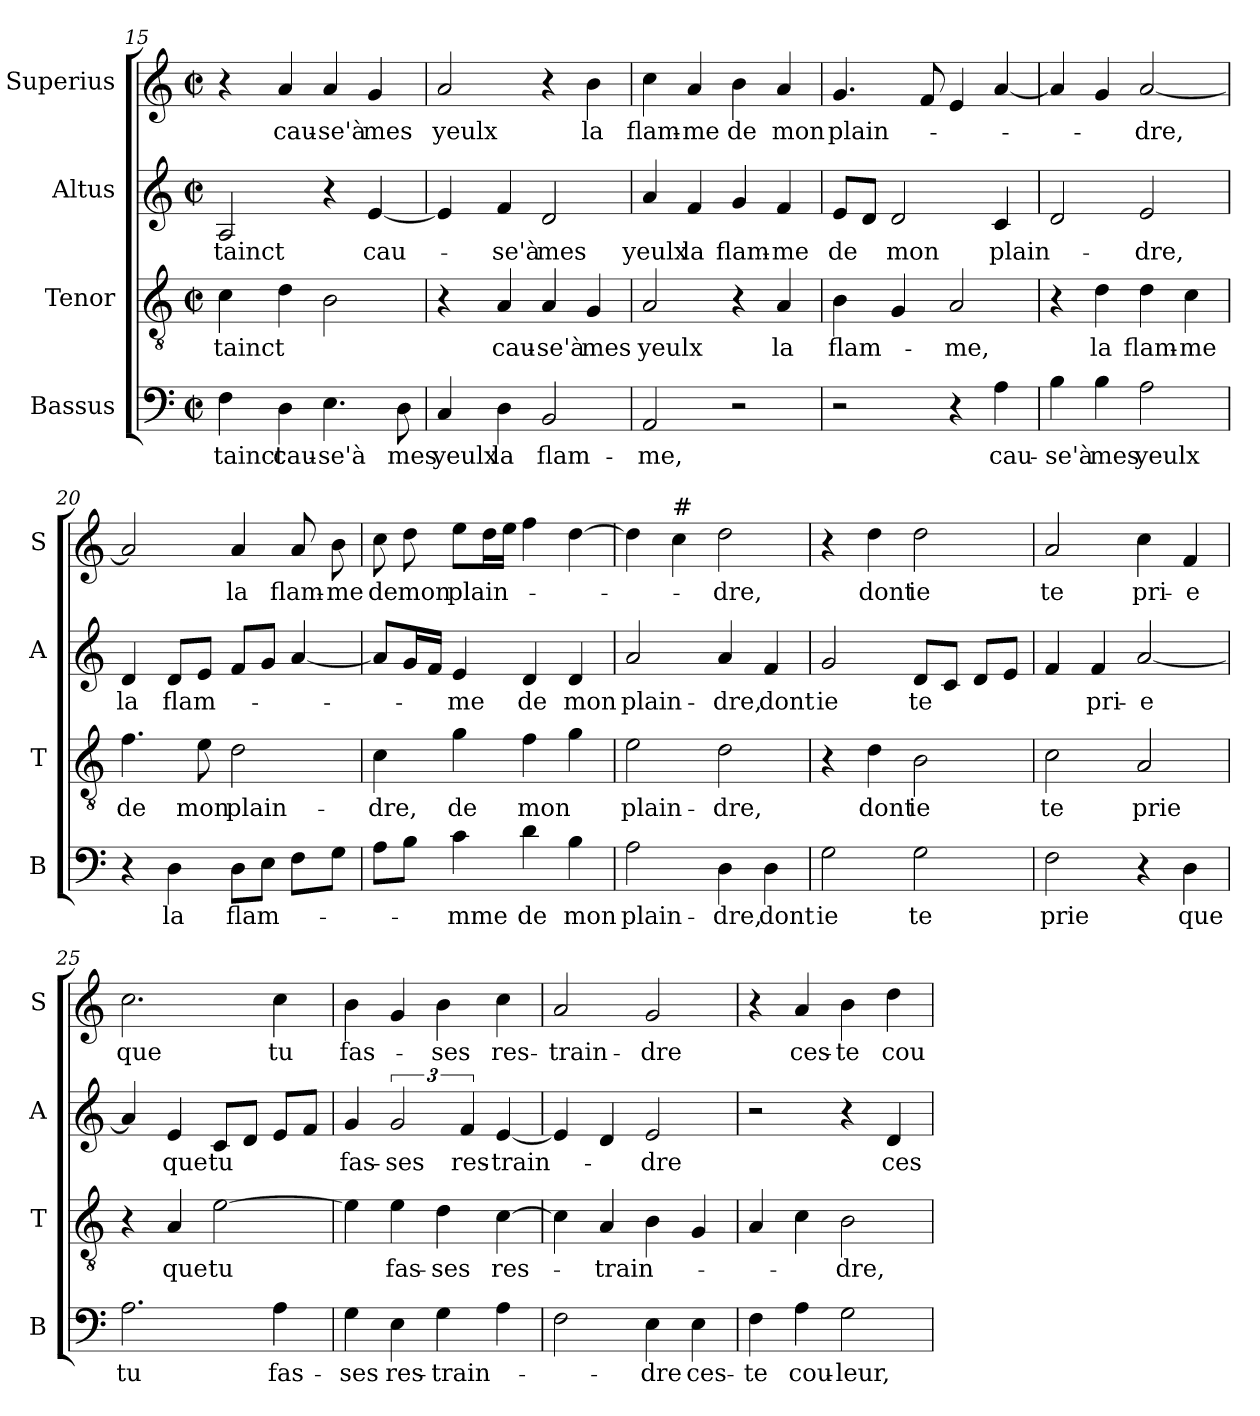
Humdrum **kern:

**kern	**text	**kern	**text	**kern	**text	**kern	**text
*part4	*part4	*part3	*part3	*part2	*part2	*part1	*part1
*staff4	*staff4	*staff3	*staff3	*staff2	*staff2	*staff1	*staff1
*I"Bassus	*	*I"Tenor	*	*I"Altus	*	*I"Superius	*
*I'B	*	*I'T	*	*I'A	*	*I'S	*
*clefF4	*	*clefGv2	*	*clefG2	*	*clefG2	*
*k[]	*	*k[]	*	*k[]	*	*k[]	*
*C:	*	*C:	*	*C:	*	*C:	*
*M2/2	*	*M2/2	*	*M2/2	*	*M2/2	*
*met(c|)	*	*met(c|)	*	*met(c|)	*	*met(c|)	*
=15	=15	=15	=15	=15	=15	=15	=15
!	!LO:LY:b	!	!LO:LY:b	!	!LO:LY:b	!	!
4F\	tainct	4c\	tainct	2A/	tainct	4r	.
!	!LO:LY:b	!	!	!	!	!	!LO:LY:b
4D\	cau-	4d\	.	.	.	4a/	cau-
!	!LO:LY:b	!	!	!	!	!	!LO:LY:b
4.E\	-se'à	2B\	.	4r	.	4a/	-se'à
!	!	!	!	!	!LO:LY:b	!	!LO:LY:b
.	.	.	.	[4e/	cau-	4g/	mes
!	!LO:LY:b	!	!	!	!	!	!
8D\	mes	.	.	.	.	.	.
!!LO:PB:g=z
=16	=16	=16	=16	=16	=16	=16	=16
!	!LO:LY:b	!	!	!	!	!	!LO:LY:b
4C/	yeulx	4r	.	4e/]	.	2a/	yeulx
!	!LO:LY:b	!	!LO:LY:b	!	!LO:LY:b	!	!
4D\	la	4A/	cau-	4f/	-se'à	.	.
!	!LO:LY:b	!	!LO:LY:b	!	!LO:LY:b	!	!
2BB/	flam-	4A/	-se'à	2d/	mes	4r	.
!	!	!	!LO:LY:b	!	!	!	!LO:LY:b
.	.	4G/	mes	.	.	4b\	la
=17	=17	=17	=17	=17	=17	=17	=17
!	!LO:LY:b	!	!LO:LY:b	!	!LO:LY:b	!	!LO:LY:b
2AA/	-me,	2A/	yeulx	4a/	yeulx	4cc\	flam-
!	!	!	!	!	!LO:LY:b	!	!LO:LY:b
.	.	.	.	4f/	la	4a/	-me
!	!	!	!	!	!LO:LY:b	!	!LO:LY:b
2r	.	4r	.	4g/	flam-	4b\	de
!	!	!	!LO:LY:b	!	!LO:LY:b	!	!LO:LY:b
.	.	4A/	la	4f/	-me	4a/	mon
=18	=18	=18	=18	=18	=18	=18	=18
!	!	!	!LO:LY:b	!	!LO:LY:b	!	!LO:LY:b
2r	.	4B\	flam-	8e/L	de	4.g/	plain-
.	.	.	.	8d/J	.	.	.
!	!	!	!	!	!LO:LY:b	!	!
.	.	4G/	.	2d/	mon	.	.
.	.	.	.	.	.	8f/	.
!	!	!	!LO:LY:b	!	!	!	!
4r	.	2A/	-me,	.	.	4e/	.
!	!LO:LY:b	!	!	!	!LO:LY:b	!	!
4A\	cau-	.	.	4c/	plain-	[4a/	.
=19	=19	=19	=19	=19	=19	=19	=19
!	!LO:LY:b	!	!	!	!	!	!
4B\	-se'à	4r	.	2d/	.	4a/]	.
!	!LO:LY:b	!	!LO:LY:b	!	!	!	!
4B\	mes	4d\	la	.	.	4g/	.
!	!LO:LY:b	!	!LO:LY:b	!	!LO:LY:b	!	!LO:LY:b
2A\	yeulx	4d\	flam-	2e/	-dre,	[2a/	-dre,
!	!	!	!LO:LY:b	!	!	!	!
.	.	4c\	-me	.	.	.	.
=20	=20	=20	=20	=20	=20	=20	=20
!	!	!	!LO:LY:b	!	!LO:LY:b	!	!
4r	.	4.f\	de	4d/	la	2a/]	.
!	!LO:LY:b	!	!	!	!LO:LY:b	!	!
4D\	la	.	.	8d/L	flam-	.	.
!	!	!	!LO:LY:b	!	!	!	!
.	.	8e\	mon	8e/J	.	.	.
!	!LO:LY:b	!	!LO:LY:b	!	!	!	!LO:LY:b
8D\L	flam-	2d\	plain-	8f/L	.	4a/	la
8E\J	.	.	.	8g/J	.	.	.
!	!	!	!	!	!	!	!LO:LY:b
8F\L	.	.	.	[4a/	.	8a/	flam-
!	!	!	!	!	!	!	!LO:LY:b
8G\J	.	.	.	.	.	8b\	-me
!!LO:LB:g=z
=21	=21	=21	=21	=21	=21	=21	=21
!	!	!	!LO:LY:b	!	!	!	!LO:LY:b
8A\L	.	4c\	-dre,	8a/L]	.	8cc\	de
!	!	!	!	!	!	!	!LO:LY:b
8B\J	.	.	.	16g/L	.	8dd\	mon
.	.	.	.	16f/JJ	.	.	.
!	!LO:LY:b	!	!LO:LY:b	!	!LO:LY:b	!	!LO:LY:b
4c\	-mme	4g\	de	4e/	-me	8ee\L	plain-
.	.	.	.	.	.	16dd\L	.
.	.	.	.	.	.	16ee\JJ	.
!	!LO:LY:b	!	!LO:LY:b	!	!LO:LY:b	!	!
4d\	de	4f\	mon	4d/	de	4ff\	.
!	!LO:LY:b	!	!	!	!LO:LY:b	!	!
4B\	mon	4g\	.	4d/	mon	[4dd\	.
=22	=22	=22	=22	=22	=22	=22	=22
!	!LO:LY:b	!	!LO:LY:b	!	!LO:LY:b	!	!
2A\	plain-	2e\	plain-	2a/	plain-	4dd\]	.
!	!	!	!	!	!	!LO:TX:a:t=#	!
.	.	.	.	.	.	4cc\	.
!	!LO:LY:b	!	!LO:LY:b	!	!LO:LY:b	!	!LO:LY:b
4D\	-dre,	2d\	-dre,	4a/	-dre,	2dd\	-dre,
!	!LO:LY:b	!	!	!	!LO:LY:b	!	!
4D\	dont	.	.	4f/	dont	.	.
=23	=23	=23	=23	=23	=23	=23	=23
!	!LO:LY:b	!	!	!	!LO:LY:b	!	!
2G\	ie	4r	.	2g/	ie	4r	.
!	!	!	!LO:LY:b	!	!	!	!LO:LY:b
.	.	4d\	dont	.	.	4dd\	dont
!	!LO:LY:b	!	!LO:LY:b	!	!LO:LY:b	!	!LO:LY:b
2G\	te	2B\	ie	8d/L	te	2dd\	ie
.	.	.	.	8c/J	.	.	.
.	.	.	.	8d/L	.	.	.
.	.	.	.	8e/J	.	.	.
=24	=24	=24	=24	=24	=24	=24	=24
!	!LO:LY:b	!	!LO:LY:b	!	!	!	!LO:LY:b
2F\	prie	2c\	te	4f/	.	2a/	te
!	!	!	!	!	!LO:LY:b	!	!
.	.	.	.	4f/	pri-	.	.
!	!	!	!LO:LY:b	!	!LO:LY:b	!	!LO:LY:b
4r	.	2A/	prie	[2a/	-e	4cc\	pri-
!	!LO:LY:b	!	!	!	!	!	!LO:LY:b
4D\	que	.	.	.	.	4f/	-e
=25	=25	=25	=25	=25	=25	=25	=25
!	!LO:LY:b	!	!	!	!	!	!LO:LY:b
2.A\	tu	4r	.	4a/]	.	2.cc\	que
!	!	!	!LO:LY:b	!	!LO:LY:b	!	!
.	.	4A/	que	4e/	que	.	.
!	!	!	!LO:LY:b	!	!LO:LY:b	!	!
.	.	[2e\	tu	8c/L	tu	.	.
.	.	.	.	8d/J	.	.	.
!	!LO:LY:b	!	!	!	!	!	!LO:LY:b
4A\	fas-	.	.	8e/L	.	4cc\	tu
.	.	.	.	8f/J	.	.	.
!!LO:LB:g=z
=26	=26	=26	=26	=26	=26	=26	=26
!	!LO:LY:b	!	!	!	!LO:LY:b	!	!LO:LY:b
4G\	-ses	4e\]	.	4g/	fas-	4b\	fas-
!	!LO:LY:b	!	!LO:LY:b	!	!LO:LY:b	!	!
4E\	res-	4e\	fas-	3g/	-ses	4g/	.
!	!LO:LY:b	!	!LO:LY:b	!	!	!	!LO:LY:b
4G\	-train-	4d\	-ses	.	.	4b\	-ses
!	!	!	!	!	!LO:LY:b	!	!
.	.	.	.	6f/	res-	.	.
!	!	!	!LO:LY:b	!	!LO:LY:b	!	!LO:LY:b
4A\	.	[4c\	res-	[4e/	-train-	4cc\	res-
=27	=27	=27	=27	=27	=27	=27	=27
!	!	!	!	!	!	!	!LO:LY:b
2F\	.	4c\]	.	4e/]	.	2a/	-train-
!	!	!	!LO:LY:b	!	!	!	!
.	.	4A/	-train-	4d/	.	.	.
!	!LO:LY:b	!	!	!	!LO:LY:b	!	!LO:LY:b
4E\	-dre	4B\	.	2e/	-dre	2g/	-dre
!	!LO:LY:b	!	!	!	!	!	!
4E\	ces-	4G/	.	.	.	.	.
=28	=28	=28	=28	=28	=28	=28	=28
!	!LO:LY:b	!	!	!	!	!	!
4F\	-te	4A/	.	2r	.	4r	.
!	!LO:LY:b	!	!	!	!	!	!LO:LY:b
4A\	cou-	4c\	.	.	.	4a/	ces-
!	!LO:LY:b	!	!LO:LY:b	!	!	!	!LO:LY:b
2G\	-leur,	2B\	-dre,	4r	.	4b\	-te
!	!	!	!	!	!LO:LY:b	!	!LO:LY:b
.	.	.	.	4d/	ces-	4dd\	cou-
=	=	=	=	=	=	=	=
*-	*-	*-	*-	*-	*-	*-	*-
